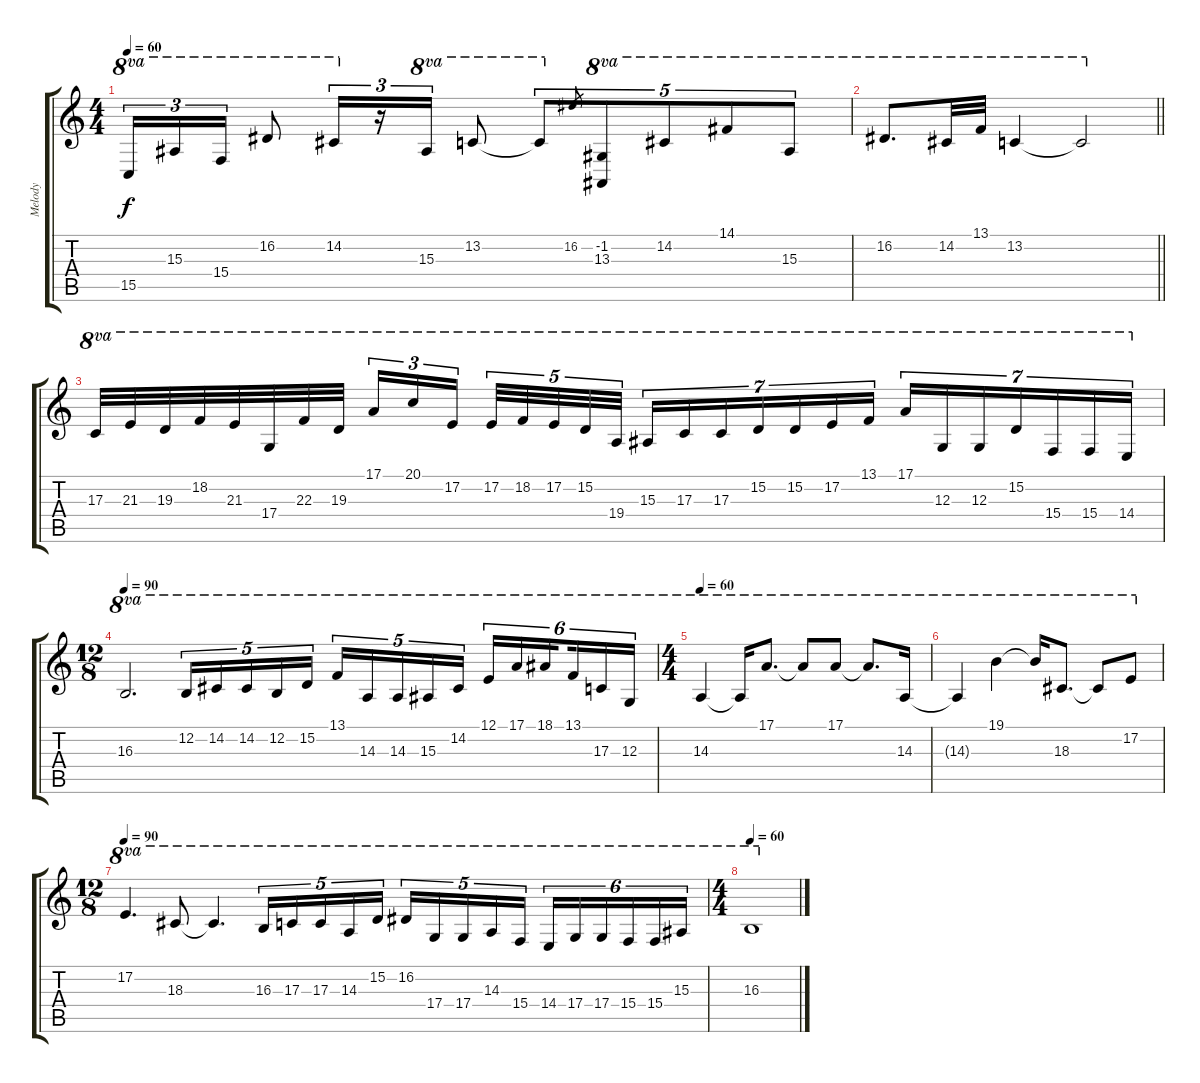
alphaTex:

\track ("Melody" "Melody") {instrument vibraphone}
\staff {score tabs}
\tuning (E4 B3 G3 D3 A2 E2) {hide}
\ts (4 4)
\tempo 60
\clef g2
\ks c
15.5.16{tu (3 2) ot 8va dy f} 15.3.16{tu (3 2) ot 8va} 15.4.16{tu (3 2) ot 8va} 16.2.8{ot 8va} 14.2.16{tu (3 2) ot 8va} r.16{tu (3 2)} 15.3.16{tu (3 2) ot 8va} 13.2.8{ot 8va} 13.2{t}.8{tu (5 4) ot 8va} 16.2.8{gr} (-1.2 13.3).8{tu (5 4) ot 8va} 14.2.8{tu (5 4) ot 8va} 14.1.8{tu (5 4) ot 8va} 15.3.8{tu (5 4) ot 8va} |
\barLineRight lightlight
16.2.8{d ot 8va} 14.2.32{ot 8va} 13.1.32{ot 8va} 13.2.4{ot 8va} 13.2{t}.2{ot 8va} |
17.3.32{ot 8va} 21.3.32{ot 8va} 19.3.32{ot 8va} 18.2.32{ot 8va} 21.3.32{ot 8va} 17.4.32{ot 8va} 22.3.32{ot 8va} 19.3.32{ot 8va} 17.1.16{tu (3 2) ot 8va} 20.1.16{tu (3 2) ot 8va} 17.2.16{tu (3 2) ot 8va beam splitsecondary} 17.2.32{tu (5 4) ot 8va} 18.2.32{tu (5 4) ot 8va} 17.2.32{tu (5 4) ot 8va} 15.2.32{tu (5 4) ot 8va} 19.4.32{tu (5 4) ot 8va} 15.3.16{tu (7 4) ot 8va} 17.3.16{tu (7 4) ot 8va} 17.3.16{tu (7 4) ot 8va} 15.2.16{tu (7 4) ot 8va} 15.2.16{tu (7 4) ot 8va} 17.2.16{tu (7 4) ot 8va} 13.1.16{tu (7 4) ot 8va} 17.1.16{tu (7 4) ot 8va} 12.3.16{tu (7 4) ot 8va} 12.3.16{tu (7 4) ot 8va} 15.2.16{tu (7 4) ot 8va} 15.4.16{tu (7 4) ot 8va} 15.4.16{tu (7 4) ot 8va} 14.4.16{tu (7 4) ot 8va} |
\ts (12 8)
\tempo 90
16.3.2{d ot 8va} 12.2.16{tu (5 4) ot 8va} 14.2.16{tu (5 4) ot 8va} 14.2.16{tu (5 4) ot 8va} 12.2.16{tu (5 4) ot 8va} 15.2.16{tu (5 4) ot 8va beam splitsecondary} 13.1.16{tu (5 4) ot 8va} 14.3.16{tu (5 4) ot 8va} 14.3.16{tu (5 4) ot 8va} 15.3.16{tu (5 4) ot 8va} 14.2.16{tu (5 4) ot 8va beam splitsecondary} 12.1.16{tu (6 4) ot 8va} 17.1.16{tu (6 4) ot 8va} 18.1.16{tu (6 4) ot 8va beam splitsecondary} 13.1.16{tu (6 4) ot 8va} 17.3.16{tu (6 4) ot 8va} 12.3.16{tu (6 4) ot 8va} |
\ts (4 4)
\tempo 60
14.3.4{ot 8va} 14.3{t}.16{ot 8va} 17.1.8{d ot 8va} 17.1{t}.8{ot 8va} 17.1.8{ot 8va} 17.1{t}.8{d ot 8va} 14.3.16{ot 8va} |
14.3{t}.4{ot 8va} 19.1.4{ot 8va} 19.1{t}.16{ot 8va} 18.3.8{d ot 8va} 18.3{t}.8{ot 8va} 17.2.8{ot 8va} |
\ts (12 8)
\tempo 90
17.2.4{d ot 8va} 18.3.8{ot 8va} 18.3{t}.4{d ot 8va} 16.3.16{tu (5 4) ot 8va} 17.3.16{tu (5 4) ot 8va} 17.3.16{tu (5 4) ot 8va} 14.3.16{tu (5 4) ot 8va} 15.2.16{tu (5 4) ot 8va} 16.2.16{tu (5 4) ot 8va} 17.4.16{tu (5 4) ot 8va} 17.4.16{tu (5 4) ot 8va} 14.3.16{tu (5 4) ot 8va} 15.4.16{tu (5 4) ot 8va beam splitsecondary} 14.4.16{tu (6 4) ot 8va} 17.4.16{tu (6 4) ot 8va} 17.4.16{tu (6 4) ot 8va} 15.4.16{tu (6 4) ot 8va} 15.4.16{tu (6 4) ot 8va} 15.3.16{tu (6 4) ot 8va} |
\ts (4 4)
\tempo 60
16.3.1{ot 8va}
